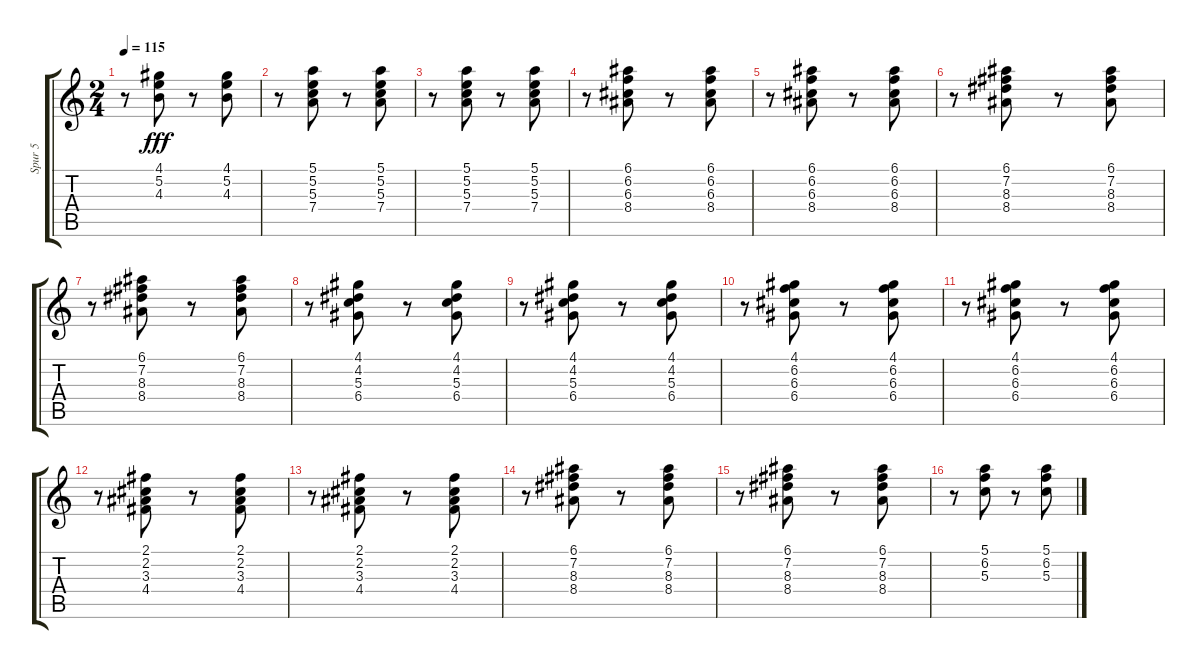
\track ("Spur 5" "Spur 5") {instrument acousticguitarnylon}
\staff {score tabs}
\tuning (E4 B3 G3 D3 A2 E2) {hide}
\ts (2 4)
\tempo 115
\clef g2
\ks c
r.8{dy fff} (4.1 5.2 4.3).8 r.8 (4.1 5.2 4.3).8 |
r.8 (5.1 5.2 5.3 7.4).8 r.8 (5.1 5.2 5.3 7.4).8 |
r.8 (5.1 5.2 5.3 7.4).8 r.8 (5.1 5.2 5.3 7.4).8 |
r.8 (6.1 6.2 6.3 8.4).8 r.8 (6.1 6.2 6.3 8.4).8 |
r.8 (6.1 6.2 6.3 8.4).8 r.8 (6.1 6.2 6.3 8.4).8 |
r.8 (6.1 7.2 8.3 8.4).8 r.8 (6.1 7.2 8.3 8.4).8 |
r.8 (6.1 7.2 8.3 8.4).8 r.8 (6.1 7.2 8.3 8.4).8 |
r.8 (4.1 4.2 5.3 6.4).8 r.8 (4.1 4.2 5.3 6.4).8 |
r.8 (4.1 4.2 5.3 6.4).8 r.8 (4.1 4.2 5.3 6.4).8 |
r.8 (4.1 6.2 6.3 6.4).8 r.8 (4.1 6.2 6.3 6.4).8 |
r.8 (4.1 6.2 6.3 6.4).8 r.8 (4.1 6.2 6.3 6.4).8 |
r.8 (2.1 2.2 3.3 4.4).8 r.8 (2.1 2.2 3.3 4.4).8 |
r.8 (2.1 2.2 3.3 4.4).8 r.8 (2.1 2.2 3.3 4.4).8 |
r.8 (6.1 7.2 8.3 8.4).8 r.8 (6.1 7.2 8.3 8.4).8 |
r.8 (6.1 7.2 8.3 8.4).8 r.8 (6.1 7.2 8.3 8.4).8 |
r.8 (5.1 6.2 5.3).8 r.8 (5.1 6.2 5.3).8
